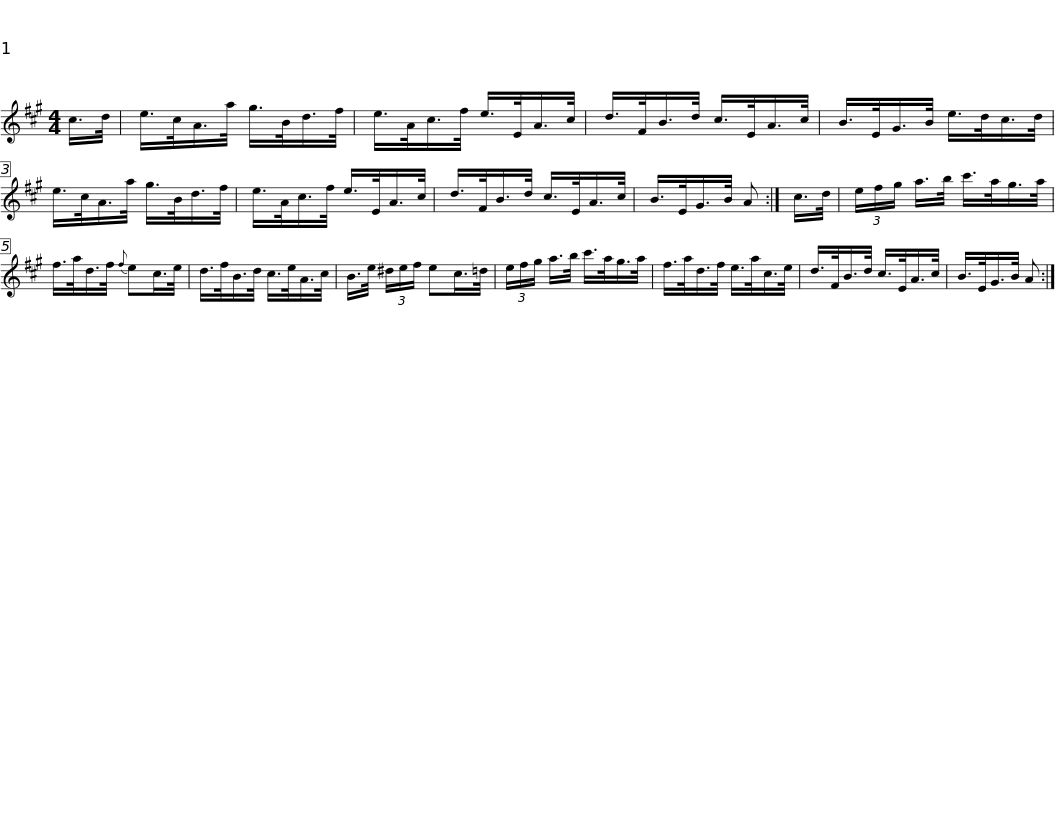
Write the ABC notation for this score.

X:1
L:1/8
M:4/4
I:linebreak $
K:A
V:1 treble
V:1
 c/>d/ | e/>c/A/>a/ g/>B/d/>f/ | e/>A/c/>f/ e/>E/A/>c/ | d/>F/B/>d/ c/>E/A/>c/ | B/>E/G/>B/ e/>d/c/>d/ |$ %5
 e/>c/A/>a/ g/>B/d/>f/ | e/>A/c/>f/ e/>E/A/>c/ | d/>F/B/>d/ c/>E/A/>c/ | B/>E/G/>B/ A :| c/>d/ |$ %10
 (3e/f/g/ a/>b/ c'/>a/g/>a/ | f/>a/d/>f/{f} ec/>e/ | d/>f/B/>d/ c/>e/A/>c/ | B/>e/ (3^d/e/f/ ec/>=d/ |$ (3e/f/g/ a/>b/ c'/>a/g/>a/ | %15
 f/>a/d/>f/ e/>a/c/>e/ | d/>F/B/>d/ c/>E/A/>c/ | B/>E/G/>B/ A :| %18
